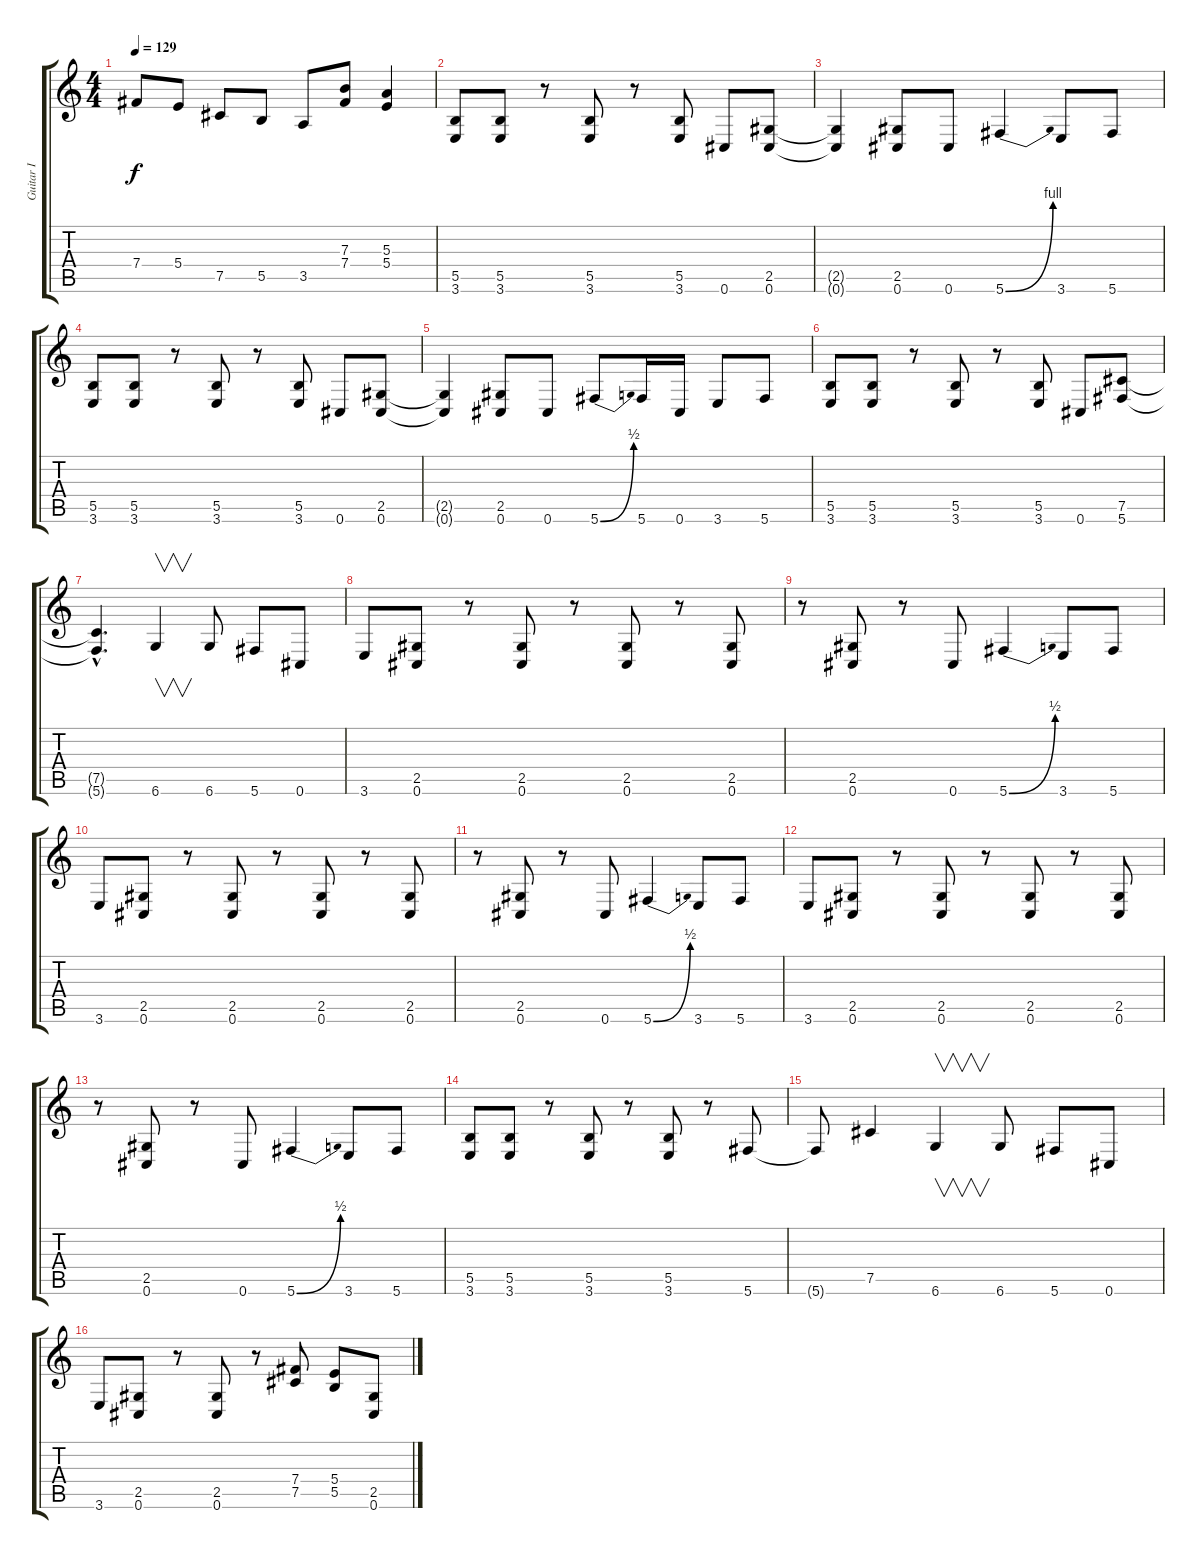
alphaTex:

\track ("Guitar I" "Guitar I") {instrument overdrivenguitar}
\staff {score tabs}
\tuning (Db4 Ab3 E3 B2 Gb2 Db2) {hide}
\ts (4 4)
\tempo 129
\clef g2
\ks c
7.4{t}.8{dy f} 5.4.8 7.5.8 5.5.8 3.5.8 (7.3 7.4).8 (5.3 5.4).4 |
(5.5 3.6).8 (5.5 3.6).8 r.8 (5.5 3.6).8 r.8 (5.5 3.6).8 0.6.8 (2.5 0.6).8 |
(2.5{t} 0.6{t}).4 (2.5 0.6).8 0.6.8 5.6{be (bend 0 0 60 4)}.4 3.6.8 5.6.8 |
(5.5 3.6).8 (5.5 3.6).8 r.8 (5.5 3.6).8 r.8 (5.5 3.6).8 0.6.8 (2.5 0.6).8 |
(2.5{t} 0.6{t}).4 (2.5 0.6).8 0.6.8 5.6{be (bend 0 0 60 2)}.8 5.6.16 0.6.16 3.6.8 5.6.8 |
(5.5 3.6).8 (5.5 3.6).8 r.8 (5.5 3.6).8 r.8 (5.5 3.6).8 0.6.8 (7.5 5.6).8 |
(7.5{hac t} 5.6{hac t}).4{d} 6.6.4{v} 6.6.8 5.6.8 0.6.8 |
3.6.8 (2.5 0.6).8 r.8 (2.5 0.6).8 r.8 (2.5 0.6).8 r.8 (2.5 0.6).8 |
r.8 (2.5 0.6).8 r.8 0.6.8 5.6{be (bend 0 0 60 2)}.4 3.6.8 5.6.8 |
3.6.8 (2.5 0.6).8 r.8 (2.5 0.6).8 r.8 (2.5 0.6).8 r.8 (2.5 0.6).8 |
r.8 (2.5 0.6).8 r.8 0.6.8 5.6{be (bend 0 0 60 2)}.4 3.6.8 5.6.8 |
3.6.8 (2.5 0.6).8 r.8 (2.5 0.6).8 r.8 (2.5 0.6).8 r.8 (2.5 0.6).8 |
r.8 (2.5 0.6).8 r.8 0.6.8 5.6{be (bend 0 0 60 2)}.4 3.6.8 5.6.8 |
(5.5 3.6).8 (5.5 3.6).8 r.8 (5.5 3.6).8 r.8 (5.5 3.6).8 r.8 5.6.8 |
5.6{t}.8 7.5.4 6.6.4{v} 6.6.8 5.6.8 0.6.8 |
3.6.8 (2.5 0.6).8 r.8 (2.5 0.6).8 r.8 (7.4 7.5).8 (5.4 5.5).8 (2.5 0.6).8
